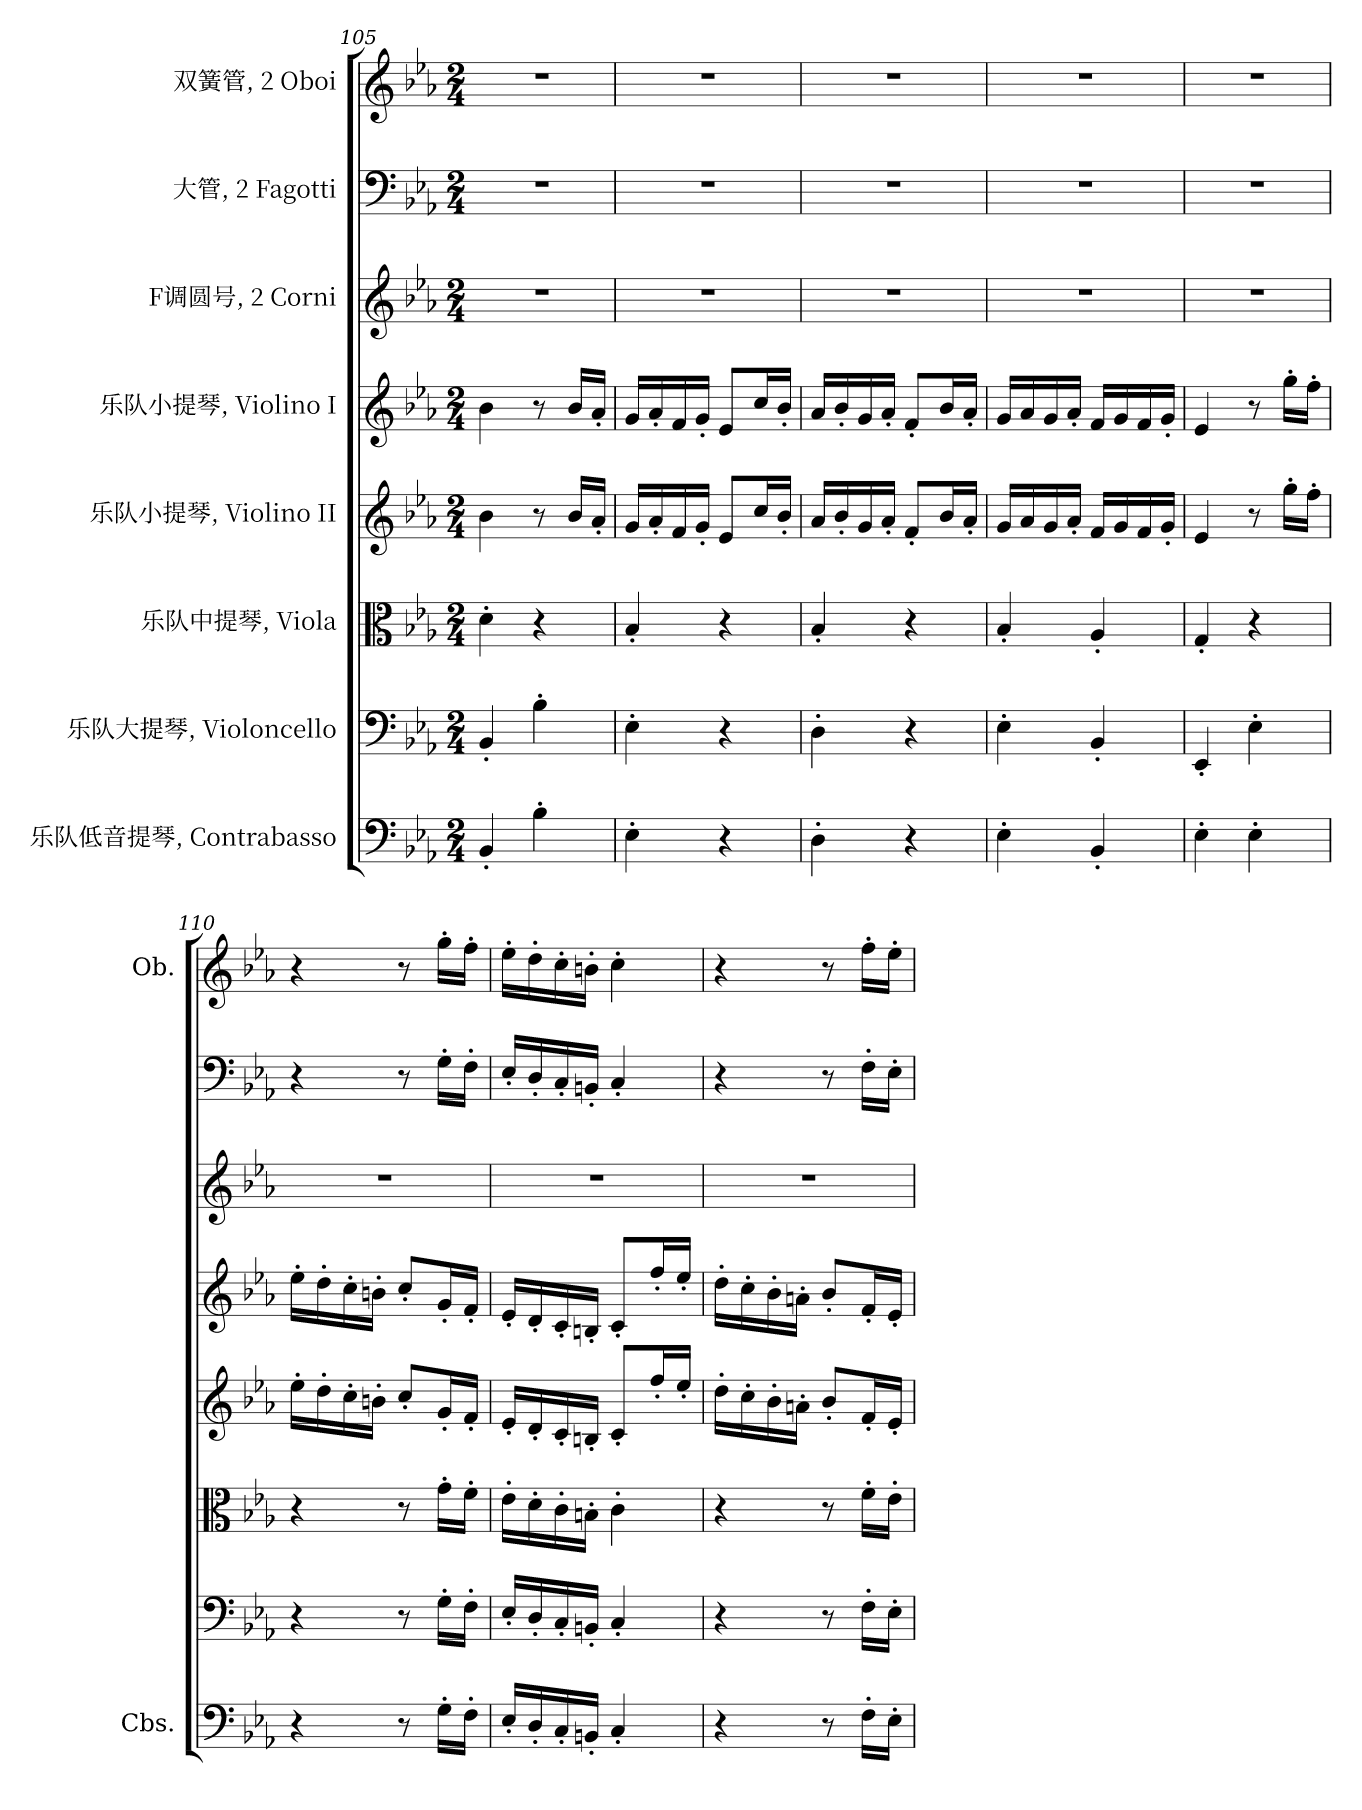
**kern	**kern	**kern	**kern	**kern	**kern	**kern	**kern
*part8	*part7	*part6	*part5	*part4	*part3	*part2	*part1
*staff8	*staff7	*staff6	*staff5	*staff4	*staff3	*staff2	*staff1
*I"乐队低音提琴, Contrabasso	*I"乐队大提琴, Violoncello	*I"乐队中提琴, Viola	*I"乐队小提琴, Violino II	*I"乐队小提琴, Violino I	*I"F调圆号, 2 Corni	*I"大管, 2 Fagotti	*I"双簧管, 2 Oboi
*I'Cbs.	*	*	*	*	*	*	*I'Ob.
!!LO:PB:g=z
*clefF4	*clefF4	*clefC3	*clefG2	*clefG2	*clefG2	*clefF4	*clefG2
*ITrd7c12	*	*	*	*	*ITrd4c7	*	*
*k[b-e-a-]	*k[b-e-a-]	*k[b-e-a-]	*k[b-e-a-]	*k[b-e-a-]	*k[b-e-a-d-]	*k[b-e-a-]	*k[b-e-a-]
*M2/4	*M2/4	*M2/4	*M2/4	*M2/4	*M2/4	*M2/4	*M2/4
=105	=105	=105	=105	=105	=105	=105	=105
4BBB-'/	4BB-'/	4d'\	4b-\	4b-\	2r	2r	2r
4BB-'\	4B-'\	4r	8r	8r	.	.	.
.	.	.	16b-/LL	16b-/LL	.	.	.
.	.	.	16a-'/JJ	16a-'/JJ	.	.	.
=106	=106	=106	=106	=106	=106	=106	=106
4EE-'\	4E-'\	4B-'/	16g/LL	16g/LL	2r	2r	2r
.	.	.	16a-'/	16a-'/	.	.	.
.	.	.	16f/	16f/	.	.	.
.	.	.	16g'/JJ	16g'/JJ	.	.	.
4r	4r	4r	8e-/L	8e-/L	.	.	.
.	.	.	16cc/L	16cc/L	.	.	.
.	.	.	16b-'/JJ	16b-'/JJ	.	.	.
=107	=107	=107	=107	=107	=107	=107	=107
4DD'\	4D'\	4B-'/	16a-/LL	16a-/LL	2r	2r	2r
.	.	.	16b-'/	16b-'/	.	.	.
.	.	.	16g/	16g/	.	.	.
.	.	.	16a-'/JJ	16a-'/JJ	.	.	.
4r	4r	4r	8f'/L	8f'/L	.	.	.
.	.	.	16b-/L	16b-/L	.	.	.
.	.	.	16a-'/JJ	16a-'/JJ	.	.	.
=108	=108	=108	=108	=108	=108	=108	=108
4EE-'\	4E-'\	4B-'/	16g/LL	16g/LL	2r	2r	2r
.	.	.	16a-/	16a-/	.	.	.
.	.	.	16g/	16g/	.	.	.
.	.	.	16a-'/JJ	16a-'/JJ	.	.	.
4BBB-'/	4BB-'/	4A-'/	16f/LL	16f/LL	.	.	.
.	.	.	16g/	16g/	.	.	.
.	.	.	16f/	16f/	.	.	.
.	.	.	16g'/JJ	16g'/JJ	.	.	.
=109	=109	=109	=109	=109	=109	=109	=109
4EE-'\	4EE-'/	4G'/	4e-/	4e-/	2r	2r	2r
4EE-'\	4E-'\	4r	8r	8r	.	.	.
.	.	.	16gg'\LL	16gg'\LL	.	.	.
.	.	.	16ff'\JJ	16ff'\JJ	.	.	.
=110	=110	=110	=110	=110	=110	=110	=110
4r	4r	4r	16ee-'\LL	16ee-'\LL	2r	4r	4r
.	.	.	16dd'\	16dd'\	.	.	.
.	.	.	16cc'\	16cc'\	.	.	.
.	.	.	16bn'\JJ	16bn'\JJ	.	.	.
8r	8r	8r	8cc'/L	8cc'/L	.	8r	8r
16GG'\LL	16G'\LL	16g'\LL	16g'/L	16g'/L	.	16G'\LL	16gg'\LL
16FF'\JJ	16F'\JJ	16f'\JJ	16f'/JJ	16f'/JJ	.	16F'\JJ	16ff'\JJ
!!LO:PB:g=z
=111	=111	=111	=111	=111	=111	=111	=111
16EE-'/LL	16E-'/LL	16e-'\LL	16e-'/LL	16e-'/LL	2r	16E-'/LL	16ee-'\LL
16DD'/	16D'/	16d'\	16d'/	16d'/	.	16D'/	16dd'\
16CC'/	16C'/	16c'\	16c'/	16c'/	.	16C'/	16cc'\
16BBBn'/JJ	16BBn'/JJ	16Bn'\JJ	16Bn'/JJ	16Bn'/JJ	.	16BBn'/JJ	16bn'\JJ
4CC'/	4C'/	4c'\	8c'/L	8c'/L	.	4C'/	4cc'\
.	.	.	16ff'/L	16ff'/L	.	.	.
.	.	.	16ee-'/JJ	16ee-'/JJ	.	.	.
=112	=112	=112	=112	=112	=112	=112	=112
4r	4r	4r	16dd'\LL	16dd'\LL	2r	4r	4r
.	.	.	16cc'\	16cc'\	.	.	.
.	.	.	16b-'\	16b-'\	.	.	.
.	.	.	16an'\JJ	16an'\JJ	.	.	.
8r	8r	8r	8b-'/L	8b-'/L	.	8r	8r
16FF'\LL	16F'\LL	16f'\LL	16f'/L	16f'/L	.	16F'\LL	16ff'\LL
16EE-'\JJ	16E-'\JJ	16e-'\JJ	16e-'/JJ	16e-'/JJ	.	16E-'\JJ	16ee-'\JJ
=	=	=	=	=	=	=	=
*-	*-	*-	*-	*-	*-	*-	*-
